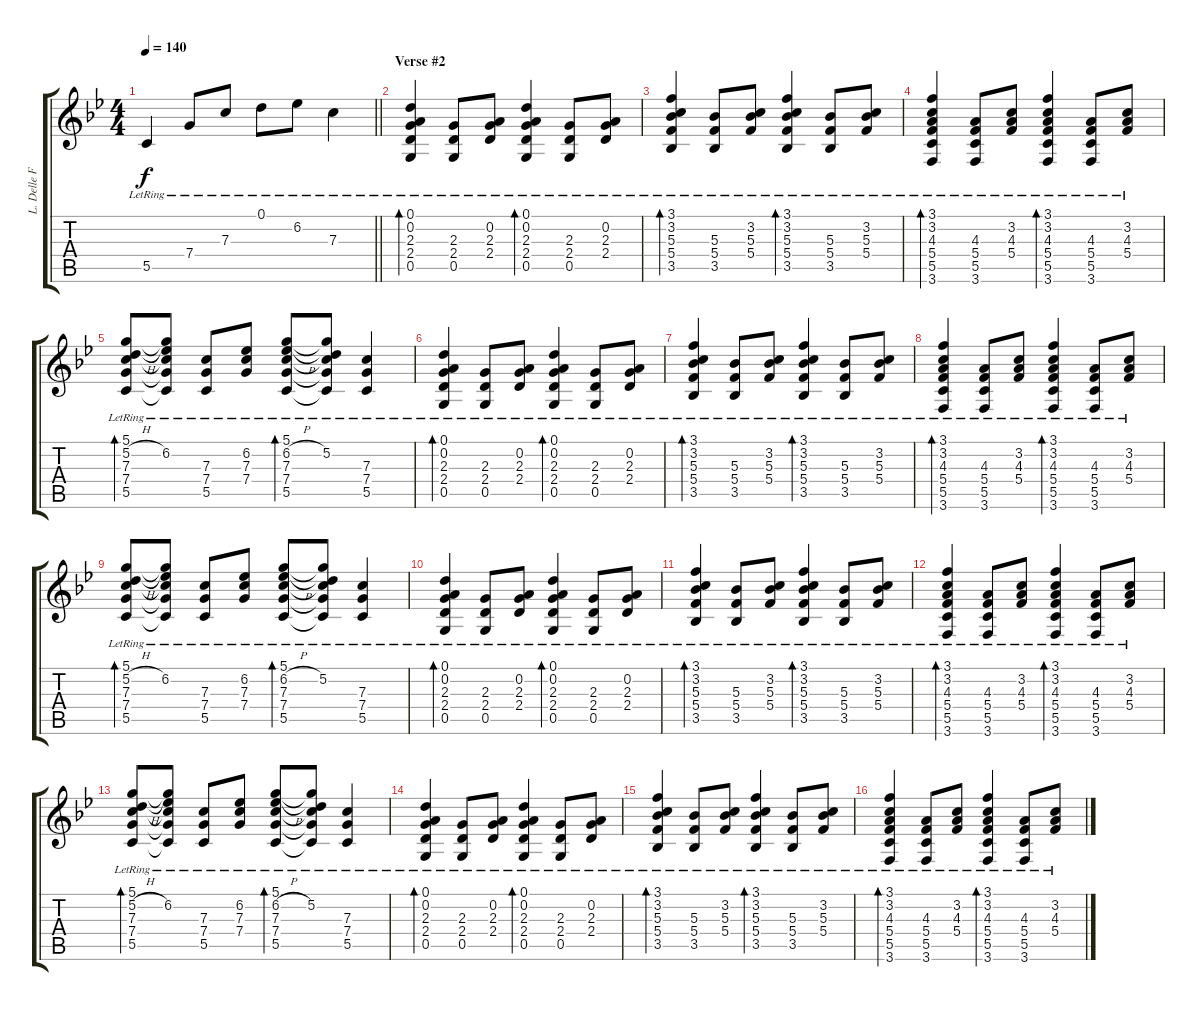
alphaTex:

\track ("L. Delle Fave (Clean Guitar L)" "L. Delle F") {instrument electricguitarclean}
\staff {score tabs}
\tuning (D4 A3 F3 C3 G2 D2) {hide}
\ts (4 4)
\tempo 140
\clef g2
\barLineRight lightlight
\ks gminor
5.5{lr}.4{dy f} 7.4{lr}.8 7.3{lr}.8 0.1{lr}.8 6.2{lr}.8 7.3{lr}.4 |
\section ("" "Verse #2")
(0.1{lr} 0.2{lr} 2.3{lr} 2.4{lr} 0.5{lr}).4{bd 60} (2.3{lr} 2.4{lr} 0.5{lr}).8 (0.2{lr} 2.3{lr} 2.4{lr}).8 (0.1{lr} 0.2{lr} 2.3{lr} 2.4{lr} 0.5{lr}).4{bd 60} (2.3{lr} 2.4{lr} 0.5{lr}).8 (0.2{lr} 2.3{lr} 2.4{lr}).8 |
(3.1{lr} 3.2{lr} 5.3{lr} 5.4{lr} 3.5{lr}).4{bd 60} (5.3{lr} 5.4{lr} 3.5{lr}).8 (3.2{lr} 5.3{lr} 5.4{lr}).8 (3.1{lr} 3.2{lr} 5.3{lr} 5.4{lr} 3.5{lr}).4{bd 60} (5.3{lr} 5.4{lr} 3.5{lr}).8 (3.2{lr} 5.3{lr} 5.4{lr}).8 |
(3.1{lr} 3.2{lr} 4.3{lr} 5.4{lr} 5.5{lr} 3.6{lr}).4{bd 60} (4.3{lr} 5.4{lr} 5.5{lr} 3.6{lr}).8 (3.2{lr} 4.3{lr} 5.4{lr}).8 (3.1{lr} 3.2{lr} 4.3{lr} 5.4{lr} 5.5{lr} 3.6{lr}).4{bd 60} (4.3{lr} 5.4{lr} 5.5{lr} 3.6{lr}).8 (3.2{lr} 4.3{lr} 5.4{lr}).8 |
(5.1{lr} 5.2{h lr} 7.3{lr} 7.4{lr} 5.5{lr}).8{bd 60} (5.1{t} 6.2{lr} 7.3{t} 7.4{t} 5.5{t}).8 (7.3{lr} 7.4{lr} 5.5{lr}).8 (6.2{lr} 7.3{lr} 7.4{lr}).8 (5.1{lr} 6.2{h lr} 7.3{lr} 7.4{lr} 5.5{lr}).8{bd 60} (5.1{t} 5.2{lr} 7.3{t} 7.4{t} 5.5{t}).8 (7.3{lr} 7.4{lr} 5.5{lr}).4 |
(0.1{lr} 0.2{lr} 2.3{lr} 2.4{lr} 0.5{lr}).4{bd 60} (2.3{lr} 2.4{lr} 0.5{lr}).8 (0.2{lr} 2.3{lr} 2.4{lr}).8 (0.1{lr} 0.2{lr} 2.3{lr} 2.4{lr} 0.5{lr}).4{bd 60} (2.3{lr} 2.4{lr} 0.5{lr}).8 (0.2{lr} 2.3{lr} 2.4{lr}).8 |
(3.1{lr} 3.2{lr} 5.3{lr} 5.4{lr} 3.5{lr}).4{bd 60} (5.3{lr} 5.4{lr} 3.5{lr}).8 (3.2{lr} 5.3{lr} 5.4{lr}).8 (3.1{lr} 3.2{lr} 5.3{lr} 5.4{lr} 3.5{lr}).4{bd 60} (5.3{lr} 5.4{lr} 3.5{lr}).8 (3.2{lr} 5.3{lr} 5.4{lr}).8 |
(3.1{lr} 3.2{lr} 4.3{lr} 5.4{lr} 5.5{lr} 3.6{lr}).4{bd 60} (4.3{lr} 5.4{lr} 5.5{lr} 3.6{lr}).8 (3.2{lr} 4.3{lr} 5.4{lr}).8 (3.1{lr} 3.2{lr} 4.3{lr} 5.4{lr} 5.5{lr} 3.6{lr}).4{bd 60} (4.3{lr} 5.4{lr} 5.5{lr} 3.6{lr}).8 (3.2{lr} 4.3{lr} 5.4{lr}).8 |
(5.1{lr} 5.2{h lr} 7.3{lr} 7.4{lr} 5.5{lr}).8{bd 60} (5.1{t} 6.2{lr} 7.3{t} 7.4{t} 5.5{t}).8 (7.3{lr} 7.4{lr} 5.5{lr}).8 (6.2{lr} 7.3{lr} 7.4{lr}).8 (5.1{lr} 6.2{h lr} 7.3{lr} 7.4{lr} 5.5{lr}).8{bd 60} (5.1{t} 5.2{lr} 7.3{t} 7.4{t} 5.5{t}).8 (7.3{lr} 7.4{lr} 5.5{lr}).4 |
(0.1{lr} 0.2{lr} 2.3{lr} 2.4{lr} 0.5{lr}).4{bd 60} (2.3{lr} 2.4{lr} 0.5{lr}).8 (0.2{lr} 2.3{lr} 2.4{lr}).8 (0.1{lr} 0.2{lr} 2.3{lr} 2.4{lr} 0.5{lr}).4{bd 60} (2.3{lr} 2.4{lr} 0.5{lr}).8 (0.2{lr} 2.3{lr} 2.4{lr}).8 |
(3.1{lr} 3.2{lr} 5.3{lr} 5.4{lr} 3.5{lr}).4{bd 60} (5.3{lr} 5.4{lr} 3.5{lr}).8 (3.2{lr} 5.3{lr} 5.4{lr}).8 (3.1{lr} 3.2{lr} 5.3{lr} 5.4{lr} 3.5{lr}).4{bd 60} (5.3{lr} 5.4{lr} 3.5{lr}).8 (3.2{lr} 5.3{lr} 5.4{lr}).8 |
(3.1{lr} 3.2{lr} 4.3{lr} 5.4{lr} 5.5{lr} 3.6{lr}).4{bd 60} (4.3{lr} 5.4{lr} 5.5{lr} 3.6{lr}).8 (3.2{lr} 4.3{lr} 5.4{lr}).8 (3.1{lr} 3.2{lr} 4.3{lr} 5.4{lr} 5.5{lr} 3.6{lr}).4{bd 60} (4.3{lr} 5.4{lr} 5.5{lr} 3.6{lr}).8 (3.2{lr} 4.3{lr} 5.4{lr}).8 |
(5.1{lr} 5.2{h lr} 7.3{lr} 7.4{lr} 5.5{lr}).8{bd 60} (5.1{t} 6.2{lr} 7.3{t} 7.4{t} 5.5{t}).8 (7.3{lr} 7.4{lr} 5.5{lr}).8 (6.2{lr} 7.3{lr} 7.4{lr}).8 (5.1{lr} 6.2{h lr} 7.3{lr} 7.4{lr} 5.5{lr}).8{bd 60} (5.1{t} 5.2{lr} 7.3{t} 7.4{t} 5.5{t}).8 (7.3{lr} 7.4{lr} 5.5{lr}).4 |
(0.1{lr} 0.2{lr} 2.3{lr} 2.4{lr} 0.5{lr}).4{bd 60} (2.3{lr} 2.4{lr} 0.5{lr}).8 (0.2{lr} 2.3{lr} 2.4{lr}).8 (0.1{lr} 0.2{lr} 2.3{lr} 2.4{lr} 0.5{lr}).4{bd 60} (2.3{lr} 2.4{lr} 0.5{lr}).8 (0.2{lr} 2.3{lr} 2.4{lr}).8 |
(3.1{lr} 3.2{lr} 5.3{lr} 5.4{lr} 3.5{lr}).4{bd 60} (5.3{lr} 5.4{lr} 3.5{lr}).8 (3.2{lr} 5.3{lr} 5.4{lr}).8 (3.1{lr} 3.2{lr} 5.3{lr} 5.4{lr} 3.5{lr}).4{bd 60} (5.3{lr} 5.4{lr} 3.5{lr}).8 (3.2{lr} 5.3{lr} 5.4{lr}).8 |
(3.1{lr} 3.2{lr} 4.3{lr} 5.4{lr} 5.5{lr} 3.6{lr}).4{bd 60} (4.3{lr} 5.4{lr} 5.5{lr} 3.6{lr}).8 (3.2{lr} 4.3{lr} 5.4{lr}).8 (3.1{lr} 3.2{lr} 4.3{lr} 5.4{lr} 5.5{lr} 3.6{lr}).4{bd 60} (4.3{lr} 5.4{lr} 5.5{lr} 3.6{lr}).8 (3.2{lr} 4.3{lr} 5.4{lr}).8
